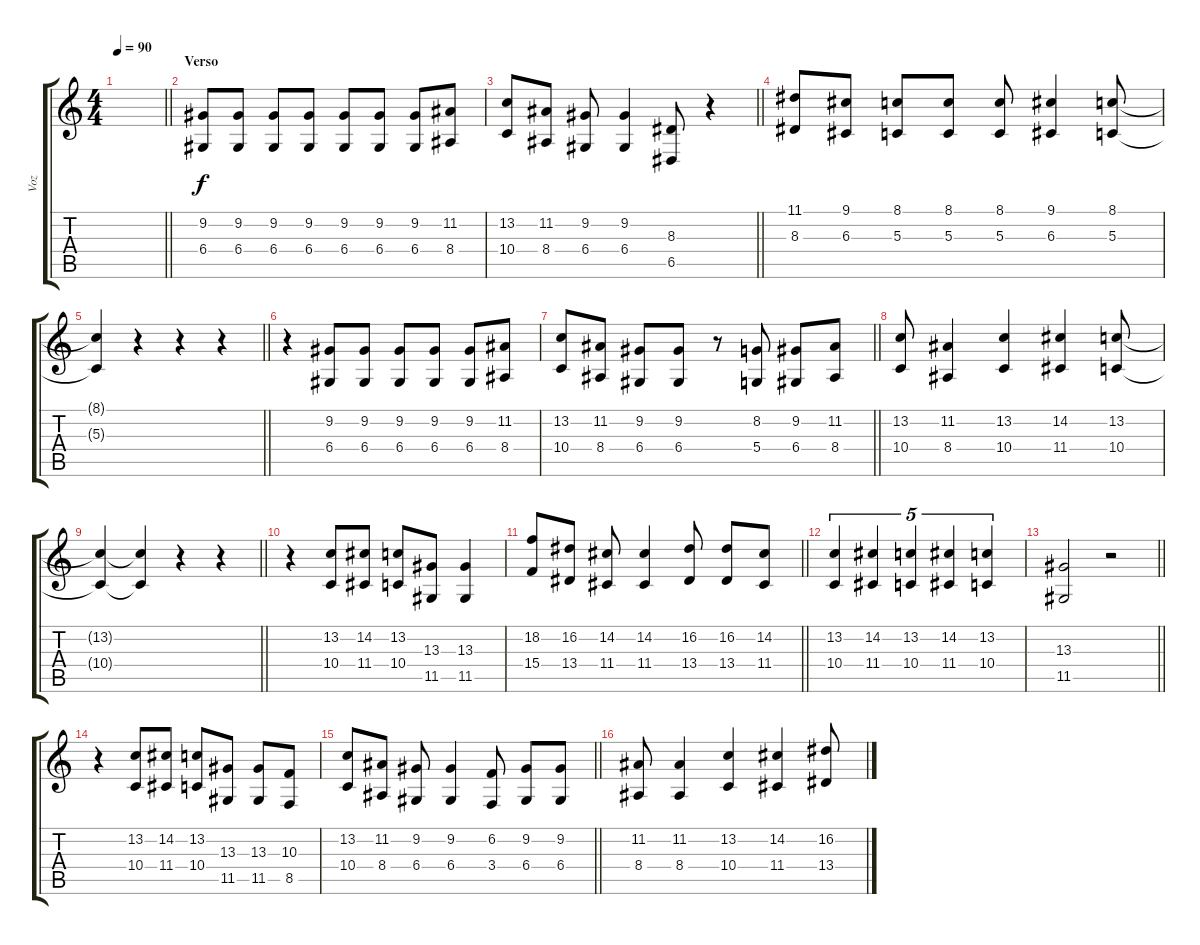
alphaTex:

\track ("Voz" "Voz") {instrument pad4choir}
\staff {score tabs}
\tuning (E4 B3 G3 D3 A2 E2) {hide}
\ts (4 4)
\tempo 90
\clef g2
\barLineRight lightlight
\ks c
|
\section ("" "Verso")
(9.2 6.4).8{volume 16} (9.2 6.4).8 (9.2 6.4).8 (9.2 6.4).8 (9.2 6.4).8 (9.2 6.4).8 (9.2 6.4).8 (11.2 8.4).8 |
\barLineRight lightlight
(13.2 10.4).8 (11.2 8.4).8 (9.2 6.4).8 (9.2 6.4).4 (8.3 6.5).8 r.4 |
(11.1 8.3).8 (9.1 6.3).8 (8.1 5.3).8 (8.1 5.3).8 (8.1 5.3).8 (9.1 6.3).4 (8.1 5.3).8 |
\barLineRight lightlight
(8.1{t} 5.3{t}).4 r.4 r.4 r.4 |
r.4 (9.2 6.4).8 (9.2 6.4).8 (9.2 6.4).8 (9.2 6.4).8 (9.2 6.4).8 (11.2 8.4).8 |
\barLineRight lightlight
(13.2 10.4).8 (11.2 8.4).8 (9.2 6.4).8 (9.2 6.4).8 r.8 (8.2 5.4).8 (9.2 6.4).8 (11.2 8.4).8 |
(13.2 10.4).8 (11.2 8.4).4 (13.2 10.4).4 (14.2 11.4).4 (13.2 10.4).8 |
\barLineRight lightlight
(13.2{t} 10.4{t}).4 (13.2{t} 10.4{t}).4 r.4 r.4 |
r.4 (13.2 10.4).8 (14.2 11.4).8 (13.2 10.4).8 (13.3 11.5).8 (13.3 11.5).4 |
\barLineRight lightlight
(18.2 15.4).8 (16.2 13.4).8 (14.2 11.4).8 (14.2 11.4).4 (16.2 13.4).8 (16.2 13.4).8 (14.2 11.4).8 |
(13.2 10.4).4{tu (5 4)} (14.2 11.4).4{tu (5 4)} (13.2 10.4).4{tu (5 4)} (14.2 11.4).4{tu (5 4)} (13.2 10.4).4{tu (5 4)} |
\barLineRight lightlight
(13.3 11.5).2 r.2 |
r.4 (13.2 10.4).8 (14.2 11.4).8 (13.2 10.4).8 (13.3 11.5).8 (13.3 11.5).8 (10.3 8.5).8 |
\barLineRight lightlight
(13.2 10.4).8 (11.2 8.4).8 (9.2 6.4).8 (9.2 6.4).4 (6.2 3.4).8 (9.2 6.4).8 (9.2 6.4).8 |
(11.2 8.4).8 (11.2 8.4).4 (13.2 10.4).4 (14.2 11.4).4 (16.2 13.4).8
